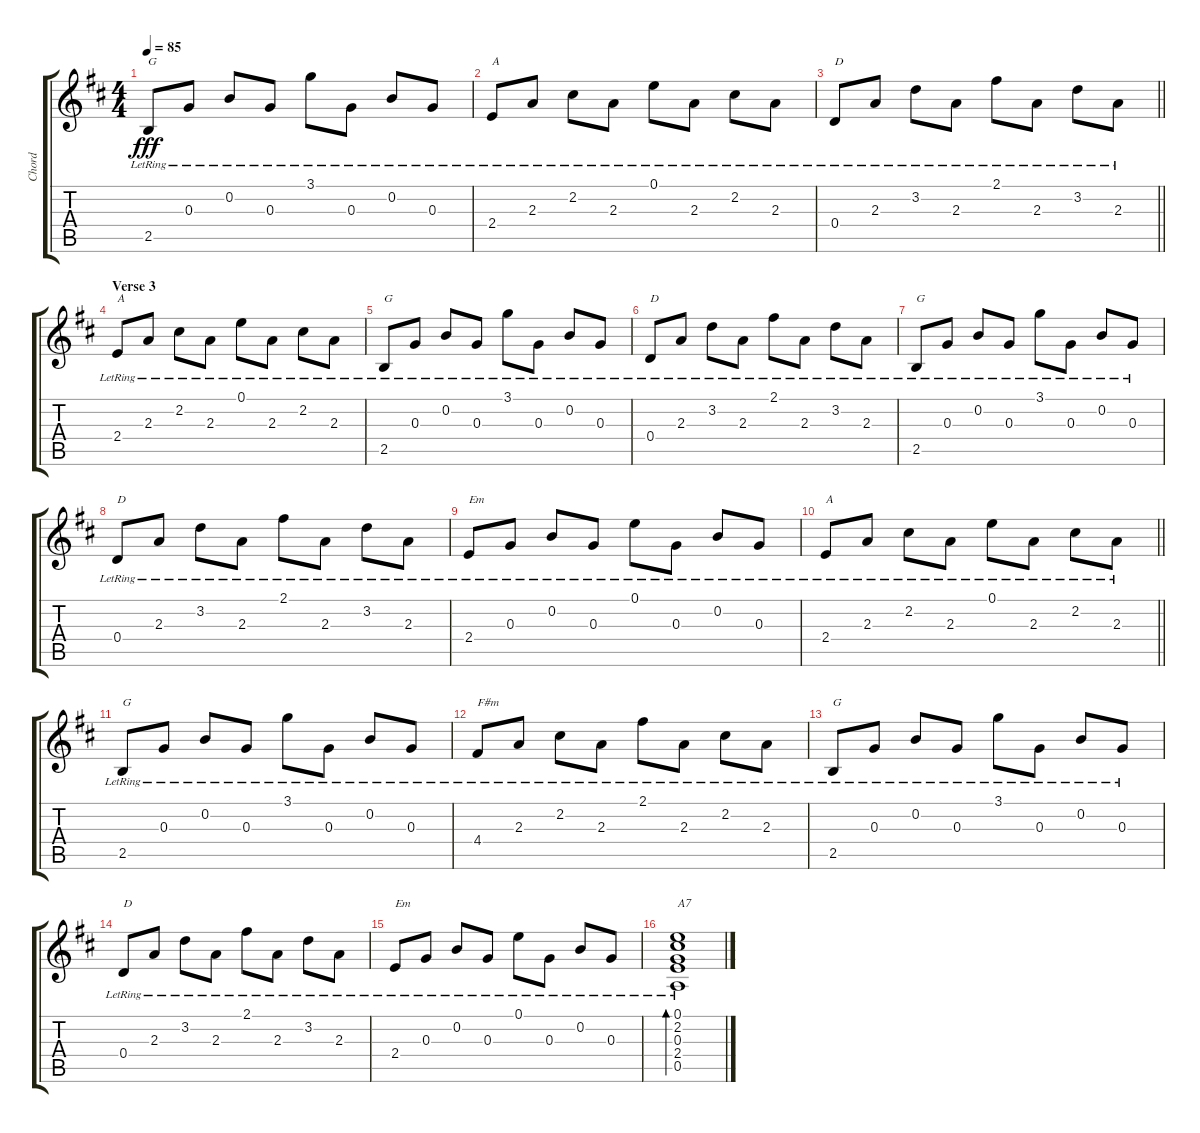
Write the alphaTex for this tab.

\track ("Chord " "Chord ") {instrument electricguitarmuted}
\staff {score tabs}
\tuning (E4 B3 G3 D3 A2 E2) {hide}
\ts (4 4)
\tempo 85
\clef g2
\ks d
2.5{lr}.8{txt "G" dy fff} 0.3{lr}.8 0.2{lr}.8 0.3{lr}.8 3.1{lr}.8 0.3{lr}.8 0.2{lr}.8 0.3{lr}.8 |
2.4{lr}.8{txt "A"} 2.3{lr}.8 2.2{lr}.8 2.3{lr}.8 0.1{lr}.8 2.3{lr}.8 2.2{lr}.8 2.3{lr}.8 |
\barLineRight lightlight
0.4{lr}.8{txt "D"} 2.3{lr}.8 3.2{lr}.8 2.3{lr}.8 2.1{lr}.8 2.3{lr}.8 3.2{lr}.8 2.3{lr}.8 |
\section ("" "Verse 3")
2.4{lr}.8{txt "A"} 2.3{lr}.8 2.2{lr}.8 2.3{lr}.8 0.1{lr}.8 2.3{lr}.8 2.2{lr}.8 2.3{lr}.8 |
2.5{lr}.8{txt "G"} 0.3{lr}.8 0.2{lr}.8 0.3{lr}.8 3.1{lr}.8 0.3{lr}.8 0.2{lr}.8 0.3{lr}.8 |
0.4{lr}.8{txt "D"} 2.3{lr}.8 3.2{lr}.8 2.3{lr}.8 2.1{lr}.8 2.3{lr}.8 3.2{lr}.8 2.3{lr}.8 |
2.5{lr}.8{txt "G"} 0.3{lr}.8 0.2{lr}.8 0.3{lr}.8 3.1{lr}.8 0.3{lr}.8 0.2{lr}.8 0.3{lr}.8 |
0.4{lr}.8{txt "D"} 2.3{lr}.8 3.2{lr}.8 2.3{lr}.8 2.1{lr}.8 2.3{lr}.8 3.2{lr}.8 2.3{lr}.8 |
2.4{lr}.8{txt "Em"} 0.3{lr}.8 0.2{lr}.8 0.3{lr}.8 0.1{lr}.8 0.3{lr}.8 0.2{lr}.8 0.3{lr}.8 |
\barLineRight lightlight
2.4{lr}.8{txt "A"} 2.3{lr}.8 2.2{lr}.8 2.3{lr}.8 0.1{lr}.8 2.3{lr}.8 2.2{lr}.8 2.3{lr}.8 |
\section ("" "")
2.5{lr}.8{txt "G"} 0.3{lr}.8 0.2{lr}.8 0.3{lr}.8 3.1{lr}.8 0.3{lr}.8 0.2{lr}.8 0.3{lr}.8 |
4.4{lr}.8{txt "F#m"} 2.3{lr}.8 2.2{lr}.8 2.3{lr}.8 2.1{lr}.8 2.3{lr}.8 2.2{lr}.8 2.3{lr}.8 |
2.5{lr}.8{txt "G"} 0.3{lr}.8 0.2{lr}.8 0.3{lr}.8 3.1{lr}.8 0.3{lr}.8 0.2{lr}.8 0.3{lr}.8 |
0.4{lr}.8{txt "D"} 2.3{lr}.8 3.2{lr}.8 2.3{lr}.8 2.1{lr}.8 2.3{lr}.8 3.2{lr}.8 2.3{lr}.8 |
2.4{lr}.8{txt "Em"} 0.3{lr}.8 0.2{lr}.8 0.3{lr}.8 0.1{lr}.8 0.3{lr}.8 0.2{lr}.8 0.3{lr}.8 |
(0.1{lr} 2.2{lr} 0.3{lr} 2.4{lr} 0.5{lr}).1{bd 240 txt "A7"}
